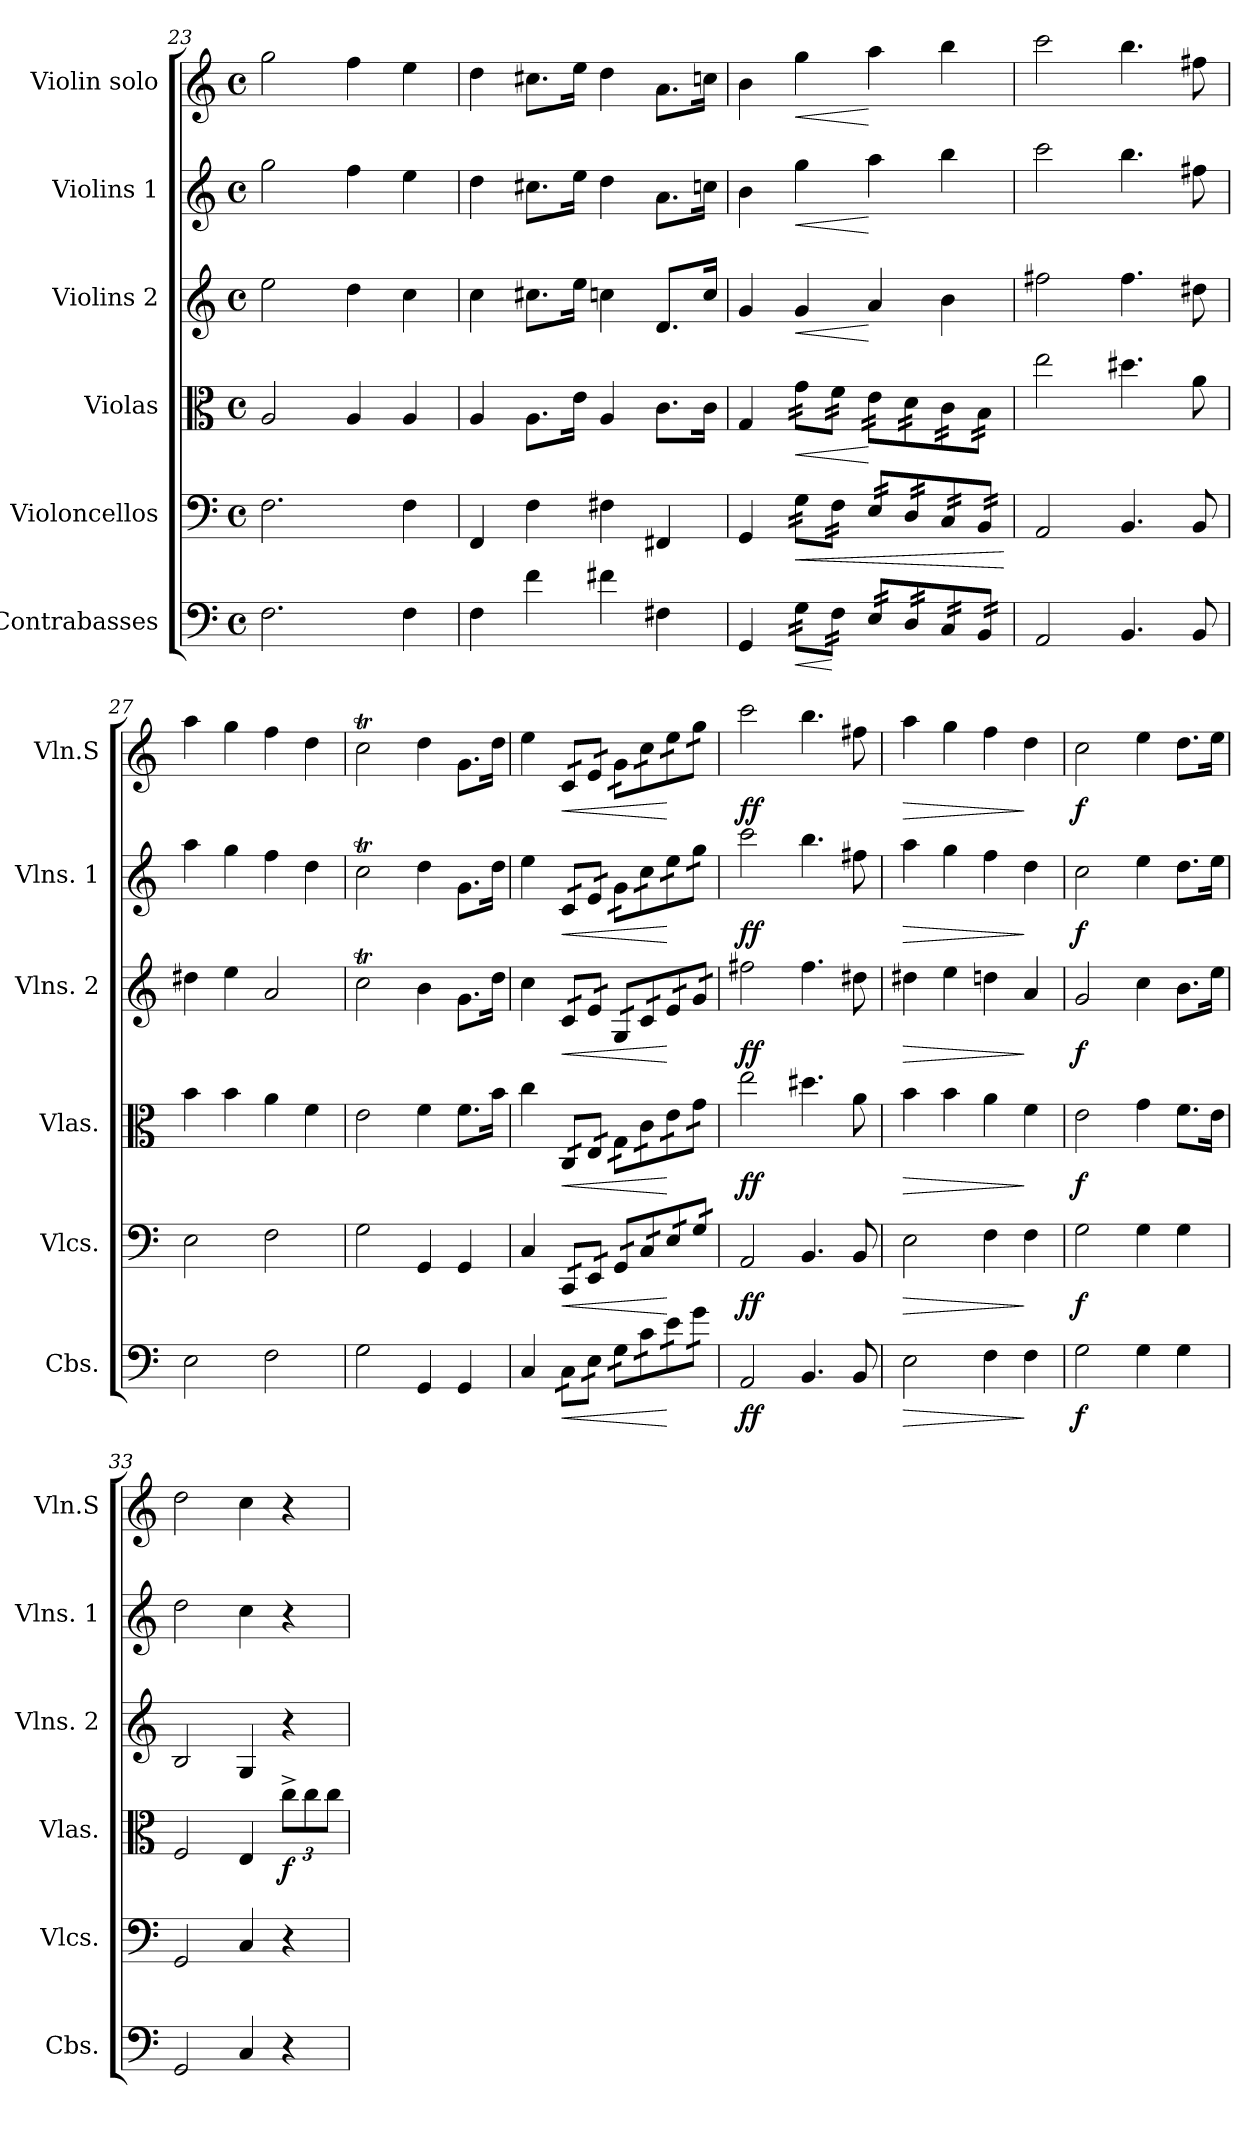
**kern	**dynam	**kern	**dynam	**kern	**dynam	**kern	**dynam	**kern	**dynam	**kern	**dynam
*part6	*part6	*part5	*part5	*part4	*part4	*part3	*part3	*part2	*part2	*part1	*part1
*staff6	*staff6	*staff5	*staff5	*staff4	*staff4	*staff3	*staff3	*staff2	*staff2	*staff1	*staff1
*I"Contrabasses	*	*I"Violoncellos	*	*I"Violas	*	*I"Violins 2	*	*I"Violins 1	*	*I"Violin solo	*
*I'Cbs.	*	*I'Vlcs.	*	*I'Vlas.	*	*I'Vlns. 2	*	*I'Vlns. 1	*	*I'Vln.S	*
*clefF4	*	*clefF4	*	*clefC3	*	*clefG2	*	*clefG2	*	*clefG2	*
*ITrd7c12	*	*	*	*	*	*	*	*	*	*	*
*k[]	*	*k[]	*	*k[]	*	*k[]	*	*k[]	*	*k[]	*
*M4/4	*	*M4/4	*	*M4/4	*	*M4/4	*	*M4/4	*	*M4/4	*
*met(c)	*	*met(c)	*	*met(c)	*	*met(c)	*	*met(c)	*	*met(c)	*
=23	=23	=23	=23	=23	=23	=23	=23	=23	=23	=23	=23
2.FF\	.	2.F\	.	2A/	.	2ee\	.	2gg\	.	2gg\	.
.	.	.	.	4A/	.	4dd\	.	4ff\	.	4ff\	.
4FF\	.	4F\	.	4A/	.	4cc\	.	4ee\	.	4ee\	.
=24	=24	=24	=24	=24	=24	=24	=24	=24	=24	=24	=24
4FF\	.	4FF/	.	4A/	.	4cc\	.	4dd\	.	4dd\	.
4F\	.	4F\	.	8.A\L	.	8.cc#X\L	.	8.cc#X\L	.	8.cc#X\L	.
.	.	.	.	16e\Jk	.	16ee\Jk	.	16ee\Jk	.	16ee\Jk	.
4F#X\	.	4F#X\	.	4A/	.	4ccn\	.	4dd\	.	4dd\	.
4FF#X\	.	4FF#X/	.	8.c\L	.	8.d/L	.	8.a\L	.	8.a\L	.
.	.	.	.	16c\Jk	.	16cc/Jk	.	16ccn\Jk	.	16ccn\Jk	.
=25	=25	=25	=25	=25	=25	=25	=25	=25	=25	=25	=25
4GGG/	.	4GG/	.	4G/	.	4g/	.	4b\	.	4b\	.
!	!LO:HP:b	!	!LO:HP:b	!	!LO:HP:b	!	!LO:HP:b	!	!LO:HP:b	!	!LO:HP:b
*tremolo	*	*	*	*	*	*	*	*	*	*	*
*	*	*tremolo	*	*	*	*	*	*	*	*	*
*	*	*	*	*tremolo	*	*	*	*	*	*	*
32GG\LLL	<	32G\LLL	<	32g\LLL	<	4g/	<	4gg\	<	4gg\	<
32GG\	.	32G\	.	32g\	.	.	.	.	.	.	.
32GG\	.	32G\	.	32g\	.	.	.	.	.	.	.
32GG\	.	32G\	.	32g\	.	.	.	.	.	.	.
32FF\	[	32F\	.	32f\	.	.	.	.	.	.	.
32FF\	.	32F\	.	32f\	.	.	.	.	.	.	.
32FF\	.	32F\	.	32f\	.	.	.	.	.	.	.
32FF\JJJ	.	32F\JJJ	.	32f\JJJ	.	.	.	.	.	.	.
32EE/LLL	.	32E/LLL	.	32e\LLL	[	4a/	[	4aa\	[	4aa\	[
32EE/	.	32E/	.	32e\	.	.	.	.	.	.	.
32EE/	.	32E/	.	32e\	.	.	.	.	.	.	.
32EE/	.	32E/	.	32e\	.	.	.	.	.	.	.
32DD/	.	32D/	.	32d\	.	.	.	.	.	.	.
32DD/	.	32D/	.	32d\	.	.	.	.	.	.	.
32DD/	.	32D/	.	32d\	.	.	.	.	.	.	.
32DD/	.	32D/	.	32d\	.	.	.	.	.	.	.
32CC/	.	32C/	.	32c\	.	4b\	.	4bb\	.	4bb\	.
32CC/	.	32C/	.	32c\	.	.	.	.	.	.	.
32CC/	.	32C/	.	32c\	.	.	.	.	.	.	.
32CC/	.	32C/	.	32c\	.	.	.	.	.	.	.
32BBB/	.	32BB/	.	32B\	.	.	.	.	.	.	.
32BBB/	.	32BB/	.	32B\	.	.	.	.	.	.	.
32BBB/	.	32BB/	.	32B\	.	.	.	.	.	.	.
32BBB/JJJ	.	32BB/JJJ	.	32B\JJJ	.	.	.	.	.	.	.
*	*	*	*	*Xtremolo	*	*	*	*	*	*	*
*	*	*Xtremolo	*	*	*	*	*	*	*	*	*
*Xtremolo	*	*	*	*	*	*	*	*	*	*	*
.	.	.	[	.	.	.	.	.	.	.	.
=26	=26	=26	=26	=26	=26	=26	=26	=26	=26	=26	=26
2AAA/	.	2AA/	.	2ee\	.	2ff#X\	.	2ccc\	.	2ccc\	.
4.BBB/	.	4.BB/	.	4.dd#X\	.	4.ff#\	.	4.bb\	.	4.bb\	.
8BBB/	.	8BB/	.	8a\	.	8dd#X\	.	8ff#X\	.	8ff#X\	.
=27	=27	=27	=27	=27	=27	=27	=27	=27	=27	=27	=27
2EE\	.	2E\	.	4b\	.	4dd#X\	.	4aa\	.	4aa\	.
.	.	.	.	4b\	.	4ee\	.	4gg\	.	4gg\	.
2FF\	.	2F\	.	4a\	.	2a/	.	4ff\	.	4ff\	.
.	.	.	.	4f\	.	.	.	4dd\	.	4dd\	.
=28	=28	=28	=28	=28	=28	=28	=28	=28	=28	=28	=28
2GG\	.	2G\	.	2e\	.	2ccT\	.	2ccT\	.	2ccT\	.
4GGG/	.	4GG/	.	4f\	.	4b\	.	4dd\	.	4dd\	.
4GGG/	.	4GG/	.	8.f\L	.	8.g\L	.	8.g\L	.	8.g\L	.
.	.	.	.	16b\Jk	.	16dd\Jk	.	16dd\Jk	.	16dd\Jk	.
!!LO:PB:g=z
=29	=29	=29	=29	=29	=29	=29	=29	=29	=29	=29	=29
4CC/	.	4C/	.	4cc\	.	4cc\	.	4ee\	.	4ee\	.
!	!LO:HP:b	!	!LO:HP:b	!	!LO:HP:b	!	!LO:HP:b	!	!LO:HP:b	!	!LO:HP:b
*tremolo	*	*	*	*	*	*	*	*	*	*	*
*	*	*tremolo	*	*	*	*	*	*	*	*	*
*	*	*	*	*tremolo	*	*	*	*	*	*	*
*	*	*	*	*	*	*tremolo	*	*	*	*	*
*	*	*	*	*	*	*	*	*tremolo	*	*	*
*	*	*	*	*	*	*	*	*	*	*tremolo	*
16CC\LL	<	16CC/LL	<	16C/LL	<	16c/LL	<	16c/LL	<	16c/LL	<
16CC\	.	16CC/	.	16C/	.	16c/	.	16c/	.	16c/	.
16EE\	.	16EE/	.	16E/	.	16e/	.	16e/	.	16e/	.
16EE\JJ	.	16EE/JJ	.	16E/JJ	.	16e/JJ	.	16e/JJ	.	16e/JJ	.
16GG\LL	.	16GG/LL	.	16G\LL	.	16G/LL	.	16g\LL	.	16g\LL	.
16GG\	.	16GG/	.	16G\	.	16G/	.	16g\	.	16g\	.
16C\	.	16C/	.	16c\	.	16c/	.	16cc\	.	16cc\	.
16C\	.	16C/	.	16c\	.	16c/	.	16cc\	.	16cc\	.
16E\	[	16E/	[	16e\	[	16e/	[	16ee\	[	16ee\	[
16E\	.	16E/	.	16e\	.	16e/	.	16ee\	.	16ee\	.
16G\	.	16G/	.	16g\	.	16g/	.	16gg\	.	16gg\	.
16G\JJ	.	16G/JJ	.	16g\JJ	.	16g/JJ	.	16gg\JJ	.	16gg\JJ	.
*	*	*	*	*	*	*	*	*	*	*Xtremolo	*
*	*	*	*	*	*	*	*	*Xtremolo	*	*	*
*	*	*	*	*	*	*Xtremolo	*	*	*	*	*
*	*	*	*	*Xtremolo	*	*	*	*	*	*	*
*	*	*Xtremolo	*	*	*	*	*	*	*	*	*
*Xtremolo	*	*	*	*	*	*	*	*	*	*	*
=30	=30	=30	=30	=30	=30	=30	=30	=30	=30	=30	=30
!	!LO:DY:b	!	!LO:DY:b	!	!LO:DY:b	!	!LO:DY:b	!	!LO:DY:b	!	!LO:DY:b
2AAA/	ff	2AA/	ff	2ee\	ff	2ff#X\	ff	2ccc\	ff	2ccc\	ff
4.BBB/	.	4.BB/	.	4.dd#X\	.	4.ff#\	.	4.bb\	.	4.bb\	.
8BBB/	.	8BB/	.	8a\	.	8dd#X\	.	8ff#X\	.	8ff#X\	.
=31	=31	=31	=31	=31	=31	=31	=31	=31	=31	=31	=31
!	!LO:HP:b	!	!LO:HP:b	!	!LO:HP:b	!	!LO:HP:b	!	!LO:HP:b	!	!LO:HP:b
2EE\	>	2E\	>	4b\	>	4dd#X\	>	4aa\	>	4aa\	>
.	.	.	.	4b\	.	4ee\	.	4gg\	.	4gg\	.
4FF\	.	4F\	.	4a\	.	4ddn\	.	4ff\	.	4ff\	.
4FF\	]	4F\	]	4f\	]	4a/	]	4dd\	]	4dd\	]
=32	=32	=32	=32	=32	=32	=32	=32	=32	=32	=32	=32
!	!LO:DY:b	!	!LO:DY:b	!	!LO:DY:b	!	!LO:DY:b	!	!LO:DY:b	!	!LO:DY:b
2GG\	f	2G\	f	2e\	f	2g/	f	2cc\	f	2cc\	f
4GG\	.	4G\	.	4g\	.	4cc\	.	4ee\	.	4ee\	.
4GG\	.	4G\	.	8.f\L	.	8.b\L	.	8.dd\L	.	8.dd\L	.
.	.	.	.	16e\Jk	.	16ee\Jk	.	16ee\Jk	.	16ee\Jk	.
=33	=33	=33	=33	=33	=33	=33	=33	=33	=33	=33	=33
2GGG/	.	2GG/	.	2F/	.	2B/	.	2dd\	.	2dd\	.
4CC/	.	4C/	.	4E/	.	4G/	.	4cc\	.	4cc\	.
*	*	*	*	*Xbrackettup	*	*	*	*	*	*	*
!	!	!	!	!	!LO:DY:b	!	!	!	!	!	!
4r	.	4r	.	12cc^\L	f	4r	.	4r	.	4r	.
.	.	.	.	12cc\	.	.	.	.	.	.	.
.	.	.	.	12cc\J	.	.	.	.	.	.	.
=	=	=	=	=	=	=	=	=	=	=	=
*-	*-	*-	*-	*-	*-	*-	*-	*-	*-	*-	*-
